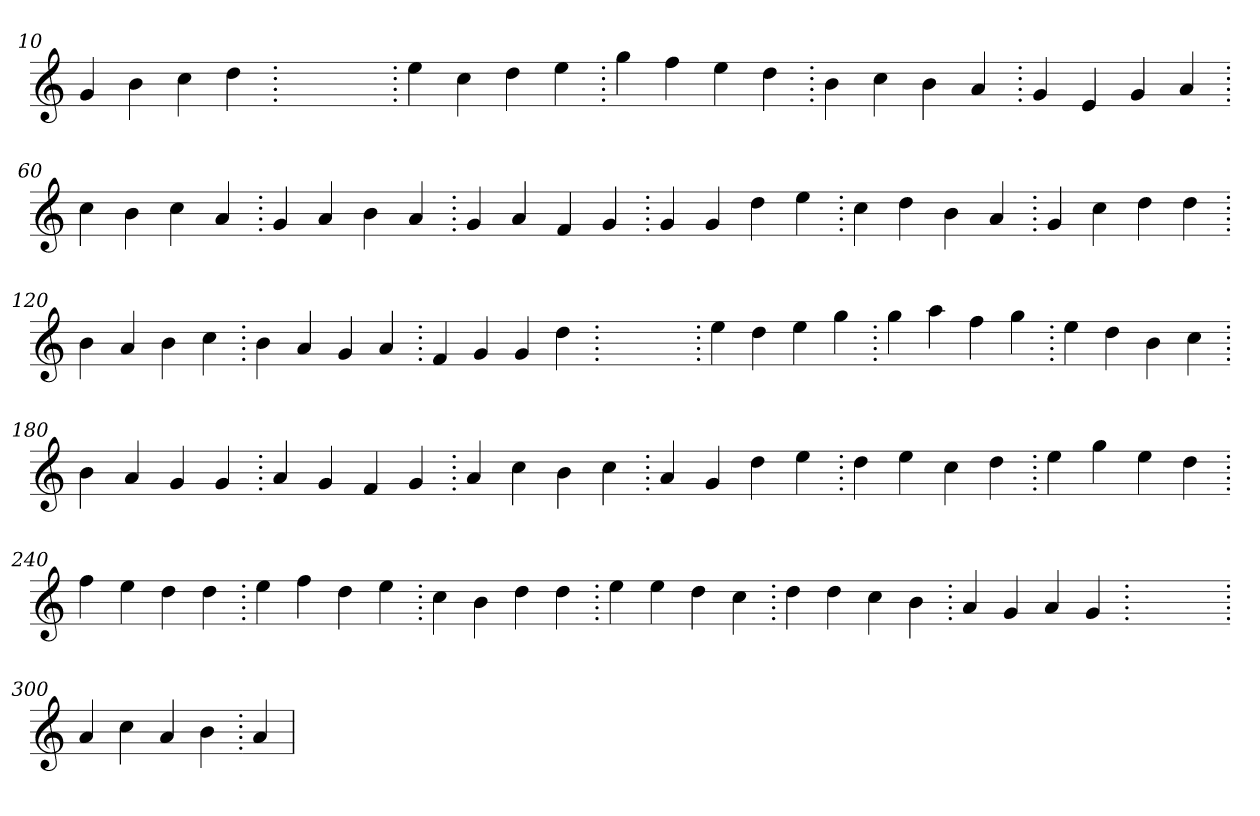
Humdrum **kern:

**kern
*part1
*staff1
*clefG2
=10.
4g
4b
4cc
4dd
=20.
1ryy
=20.
4ee
4cc
4dd
4ee
=30.
4gg
4ff
4ee
4dd
=40.
4b
4cc
4b
4a
=50.
4g
4e
4g
4a
=60.
4cc
4b
4cc
4a
=70.
4g
4a
4b
4a
=80.
4g
4a
4f
4g
=90.
4g
4g
4dd
4ee
=100.
4cc
4dd
4b
4a
=110.
4g
4cc
4dd
4dd
=120.
4b
4a
4b
4cc
=130.
4b
4a
4g
4a
=140.
4f
4g
4g
4dd
=150.
1ryy
=150.
4ee
4dd
4ee
4gg
=160.
4gg
4aa
4ff
4gg
=170.
4ee
4dd
4b
4cc
=180.
4b
4a
4g
4g
=190.
4a
4g
4f
4g
=200.
4a
4cc
4b
4cc
=210.
4a
4g
4dd
4ee
=220.
4dd
4ee
4cc
4dd
=230.
4ee
4gg
4ee
4dd
=240.
4ff
4ee
4dd
4dd
=250.
4ee
4ff
4dd
4ee
=260.
4cc
4b
4dd
4dd
=270.
4ee
4ee
4dd
4cc
=280.
4dd
4dd
4cc
4b
=290.
4a
4g
4a
4g
=300.
1ryy
=300.
4a
4cc
4a
4b
=310.
4a
=
*-
